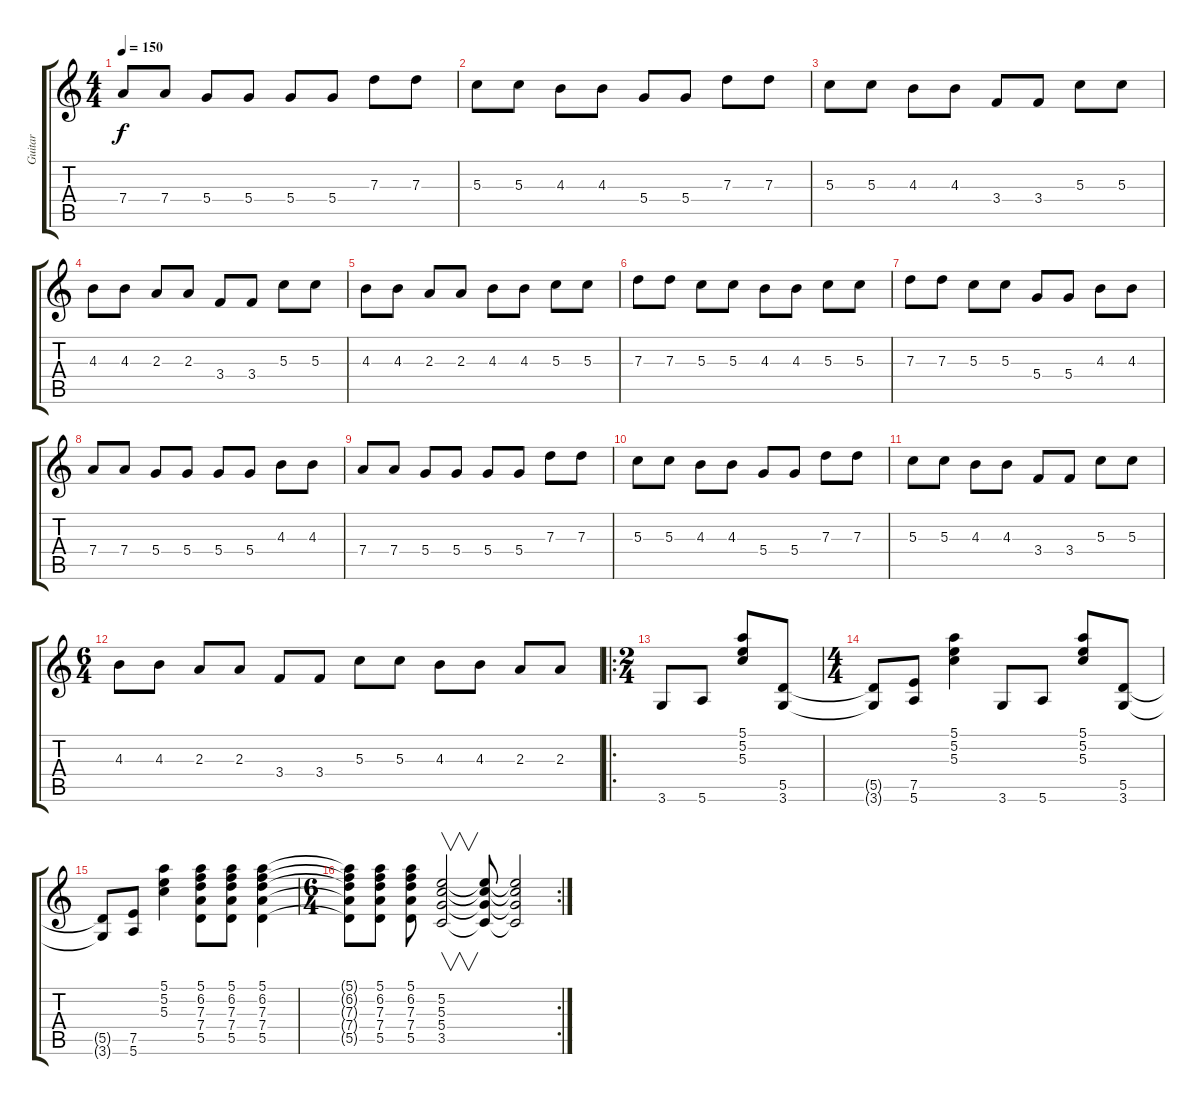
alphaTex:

\track ("Guitar" "Guitar") {instrument distortionguitar}
\staff {score tabs}
\tuning (E4 B3 G3 D3 A2 E2) {hide}
\ts (4 4)
\tempo 150
\clef g2
\ks c
7.4.8{dy f} 7.4.8 5.4.8 5.4.8 5.4.8 5.4.8 7.3.8 7.3.8 |
5.3.8 5.3.8 4.3.8 4.3.8 5.4.8 5.4.8 7.3.8 7.3.8 |
5.3.8 5.3.8 4.3.8 4.3.8 3.4.8 3.4.8 5.3.8 5.3.8 |
4.3.8 4.3.8 2.3.8 2.3.8 3.4.8 3.4.8 5.3.8 5.3.8 |
4.3.8 4.3.8 2.3.8 2.3.8 4.3.8 4.3.8 5.3.8 5.3.8 |
7.3.8 7.3.8 5.3.8 5.3.8 4.3.8 4.3.8 5.3.8 5.3.8 |
7.3.8 7.3.8 5.3.8 5.3.8 5.4.8 5.4.8 4.3.8 4.3.8 |
7.4.8 7.4.8 5.4.8 5.4.8 5.4.8 5.4.8 4.3.8 4.3.8 |
7.4.8 7.4.8 5.4.8 5.4.8 5.4.8 5.4.8 7.3.8 7.3.8 |
5.3.8 5.3.8 4.3.8 4.3.8 5.4.8 5.4.8 7.3.8 7.3.8 |
5.3.8 5.3.8 4.3.8 4.3.8 3.4.8 3.4.8 5.3.8 5.3.8 |
\ts (6 4)
4.3.8 4.3.8 2.3.8 2.3.8 3.4.8 3.4.8 5.3.8 5.3.8 4.3.8 4.3.8 2.3.8 2.3.8 |
\ro
\ts (2 4)
3.6.8 5.6.8 (5.1 5.2 5.3).8 (5.5 3.6).8 |
\ts (4 4)
(5.5{t} 3.6{t}).8 (7.5 5.6).8 (5.1 5.2 5.3).4 3.6.8 5.6.8 (5.1 5.2 5.3).8 (5.5 3.6).8 |
(5.5{t} 3.6{t}).8 (7.5 5.6).8 (5.1 5.2 5.3).4 (5.1 6.2 7.3 7.4 5.5).8 (5.1 6.2 7.3 7.4 5.5).8 (5.1 6.2 7.3 7.4 5.5).4 |
\rc 2
\ts (6 4)
(5.1{t} 6.2{t} 7.3{t} 7.4{t} 5.5{t}).8 (5.1 6.2 7.3 7.4 5.5).8 (5.1 6.2 7.3 7.4 5.5).8 (5.2 5.3 5.4 3.5).2{v} (5.2{t} 5.3{t} 5.4{t} 3.5{t}).8 (5.2{t} 5.3{t} 5.4{t} 3.5{t}).2
